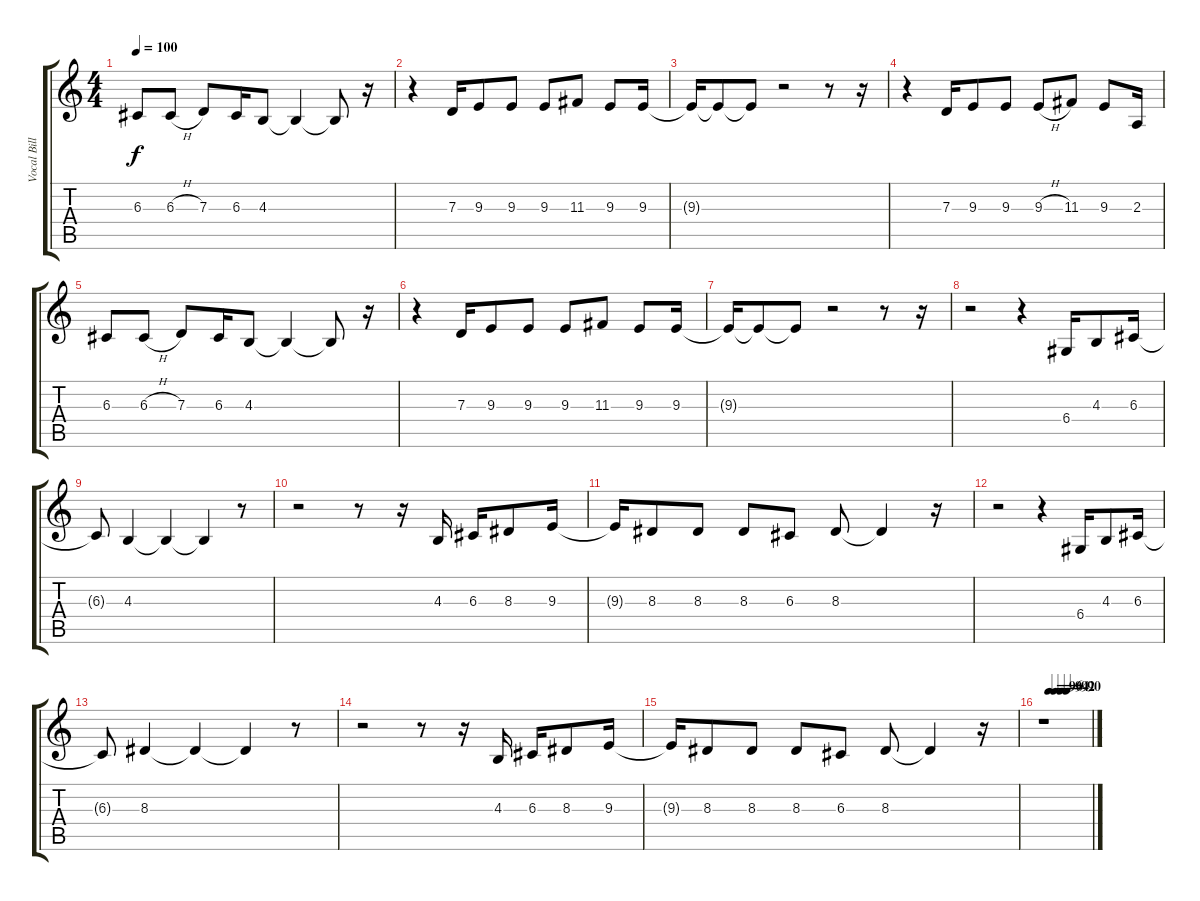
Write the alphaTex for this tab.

\track ("Vocal Billie Joe" "Vocal Bill") {instrument altosax}
\staff {score tabs}
\tuning (E4 B3 G3 D3 A2 E2) {hide}
\ts (4 4)
\tempo 100
\clef g2
\ks c
6.3.8{dy f} 6.3{h}.8 7.3.8 6.3.16 4.3.8 4.3{t}.4 4.3{t}.8 r.16 |
r.4 7.3.16 9.3.8 9.3.8 9.3.8 11.3.8 9.3.8 9.3.16 |
9.3{t}.16 9.3{t}.8 9.3{t}.8 r.2 r.8 r.16 |
r.4 7.3.16 9.3.8 9.3.8 9.3{h}.8 11.3.8 9.3.8 2.3.16 |
6.3.8 6.3{h}.8 7.3.8 6.3.16 4.3.8 4.3{t}.4 4.3{t}.8 r.16 |
r.4 7.3.16 9.3.8 9.3.8 9.3.8 11.3.8 9.3.8 9.3.16 |
9.3{t}.16 9.3{t}.8 9.3{t}.8 r.2 r.8 r.16 |
r.2 r.4 6.4.16 4.3.8 6.3.16 |
6.3{t}.8 4.3.4 4.3{t}.4 4.3{t}.4 r.8 |
r.2 r.8 r.16 4.3.16 6.3.16 8.3.8 9.3.16 |
9.3{t}.16 8.3.8 8.3.8 8.3.8 6.3.8 8.3.8 8.3{t}.4 r.16 |
r.2 r.4 6.4.16 4.3.8 6.3.16 |
6.3{t}.8 8.3.4 8.3{t}.4 8.3{t}.4 r.8 |
r.2 r.8 r.16 4.3.16 6.3.16 8.3.8 9.3.16 |
9.3{t}.16 8.3.8 8.3.8 8.3.8 6.3.8 8.3.8 8.3{t}.4 r.16 |
\tempo (96 0.125)
\tempo (94 0.25)
\tempo (92 0.375)
\tempo (90 0.5)
r.1
